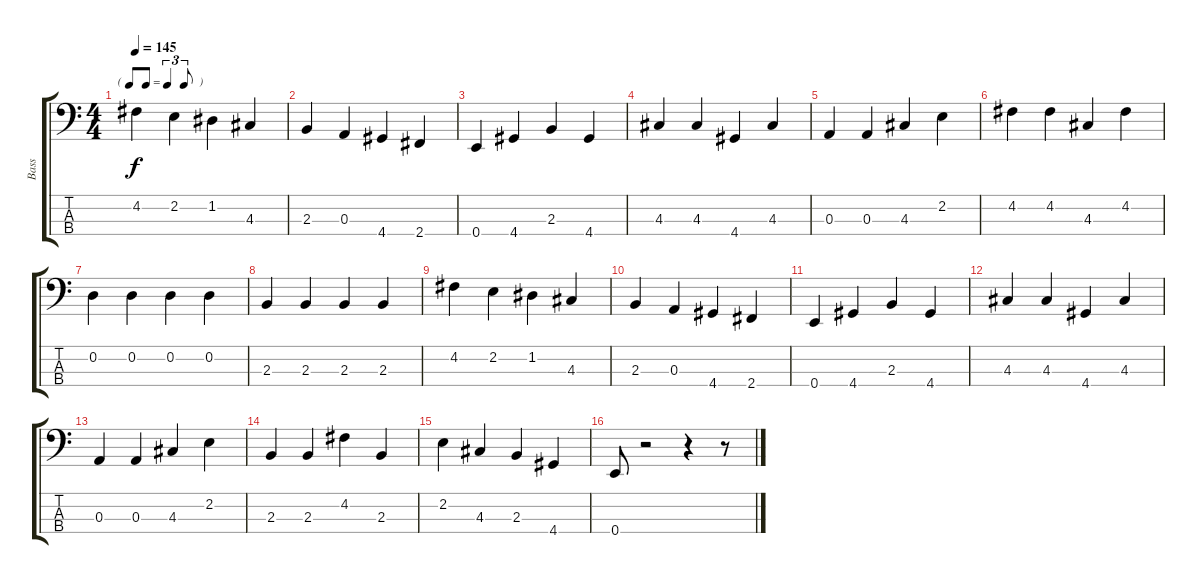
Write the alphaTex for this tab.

\track ("Bass" "Bass") {instrument electricbassfinger}
\staff {score tabs}
\tuning (G2 D2 A1 E1) {hide}
\ts (4 4)
\tf triplet8th
\tempo 145
\clef f4
\ks c
4.2.4{dy f instrument electricbassfinger} 2.2.4 1.2.4 4.3.4 |
2.3.4 0.3.4 4.4.4 2.4.4 |
0.4.4 4.4.4 2.3.4 4.4.4 |
4.3.4 4.3.4 4.4.4 4.3.4 |
0.3.4 0.3.4 4.3.4 2.2.4 |
4.2.4 4.2.4 4.3.4 4.2.4 |
0.2.4 0.2.4 0.2.4 0.2.4 |
2.3.4 2.3.4 2.3.4 2.3.4 |
4.2.4 2.2.4 1.2.4 4.3.4 |
2.3.4 0.3.4 4.4.4 2.4.4 |
0.4.4 4.4.4 2.3.4 4.4.4 |
4.3.4 4.3.4 4.4.4 4.3.4 |
0.3.4 0.3.4 4.3.4 2.2.4 |
2.3.4 2.3.4 4.2.4 2.3.4 |
2.2.4 4.3.4 2.3.4 4.4.4 |
0.4.8 r.2 r.4 r.8
